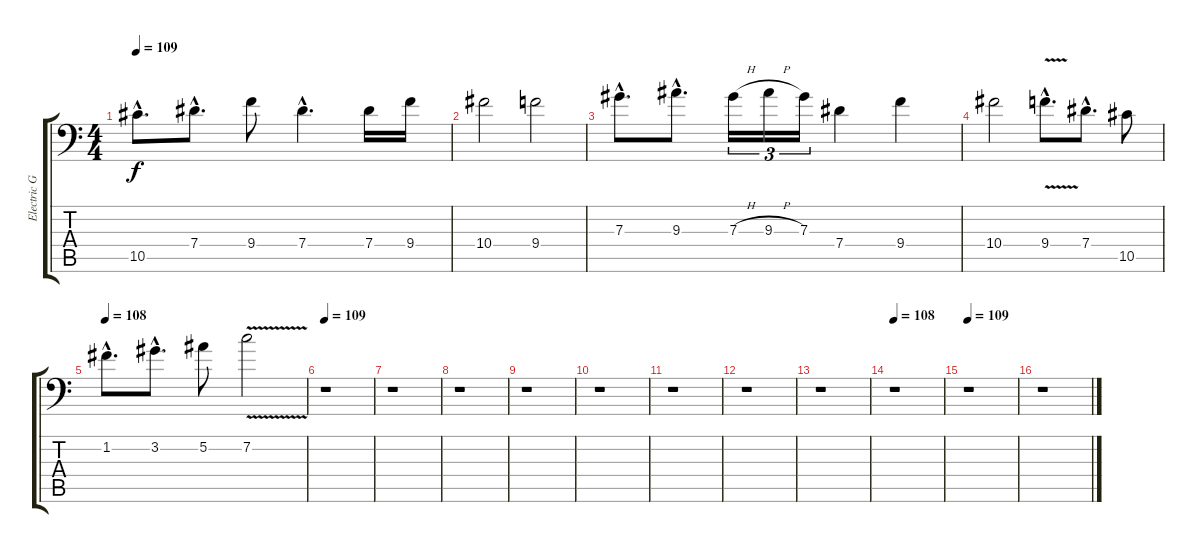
\track ("Electric Guitar 2" "Electric G") {instrument distortionguitar}
\staff {score tabs}
\tuning (Bb3 F3 Db3 Ab2 Eb2 Bb1) {hide}
\ts (4 4)
\tempo 109
\clef f4
\ks c
10.5{hac}.8{d dy f} 7.4{hac}.8{d} 9.4.8 7.4{hac}.4{d} 7.4.16 9.4.16 |
10.4.2 9.4.2 |
7.3{hac}.8{d} 9.3{hac}.8{d} 7.3{h}.16{tu (3 2)} 9.3{h}.16{tu (3 2)} 7.3.16{tu (3 2)} 7.4.4 9.4.4 |
10.4.2 9.4{v hac}.8{d} 7.4{hac}.8{d} 10.5.8 |
\tempo 108
1.2{hac}.8{d} 3.2{hac}.8{d} 5.2.8 7.2{v}.2 |
\tempo 109
r.1 |
r.1 |
r.1 |
r.1 |
r.1 |
r.1 |
r.1 |
r.1 |
\tempo 108
r.1 |
\tempo 109
r.1 |
r.1
